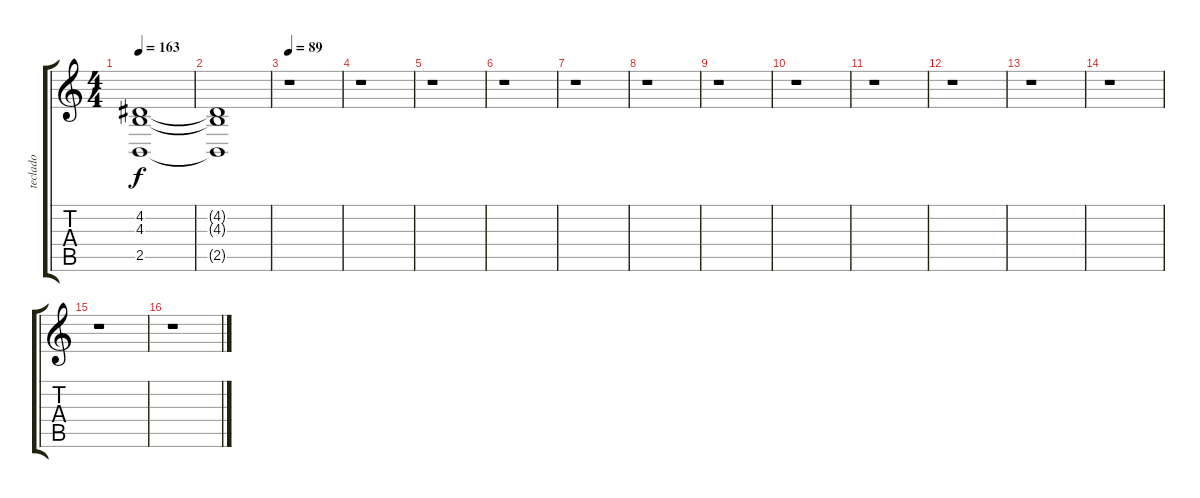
\track ("teclado" "teclado") {instrument drawbarorgan}
\staff {score tabs}
\tuning (E4 B3 G3 D3 A2 E2) {hide}
\ts (4 4)
\tempo 163
\clef g2
\ks c
(4.2 4.3 2.5).1{dy f} |
(4.2{t} 4.3{t} 2.5{t}).1 |
\tempo 89
r.1 |
r.1 |
r.1 |
r.1 |
r.1 |
r.1 |
r.1 |
r.1 |
r.1 |
r.1 |
r.1 |
r.1 |
r.1 |
r.1
